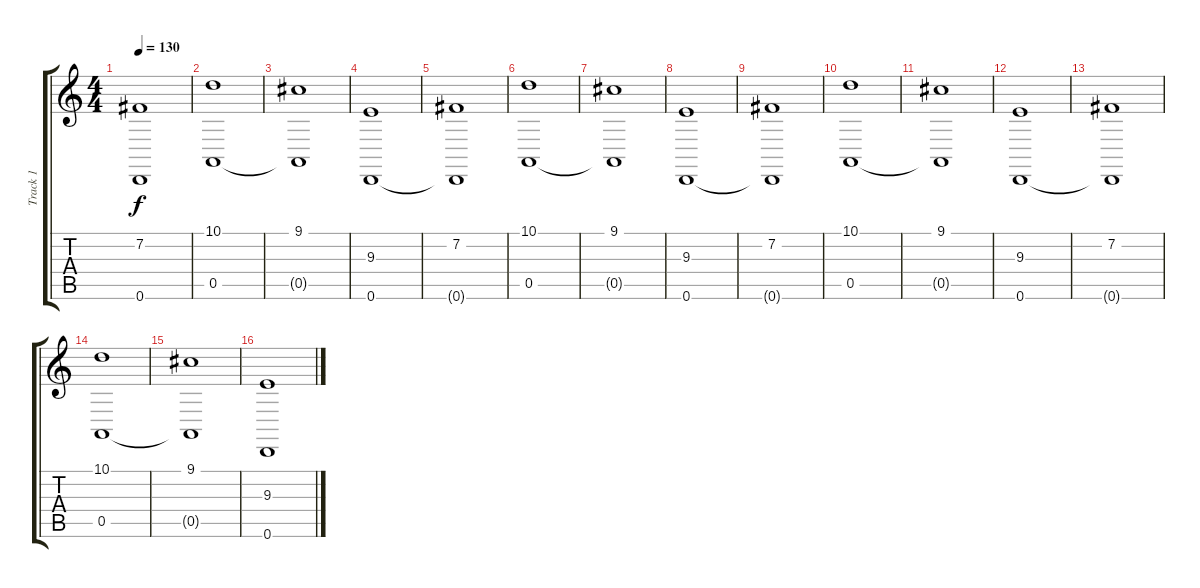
\track ("Track 1" "Track 1") {instrument synthstrings2}
\staff {score tabs}
\tuning (E4 B3 G3 D3 A2 D2) {hide}
\ts (4 4)
\tempo 130
\clef g2
\ks c
(7.2 0.6{t}).1{dy f} |
(10.1 0.5).1 |
(9.1 0.5{t}).1 |
(9.3 0.6).1 |
(7.2 0.6{t}).1 |
(10.1 0.5).1 |
(9.1 0.5{t}).1 |
(9.3 0.6).1 |
(7.2 0.6{t}).1 |
(10.1 0.5).1 |
(9.1 0.5{t}).1 |
(9.3 0.6).1 |
(7.2 0.6{t}).1 |
(10.1 0.5).1 |
(9.1 0.5{t}).1 |
(9.3 0.6).1
